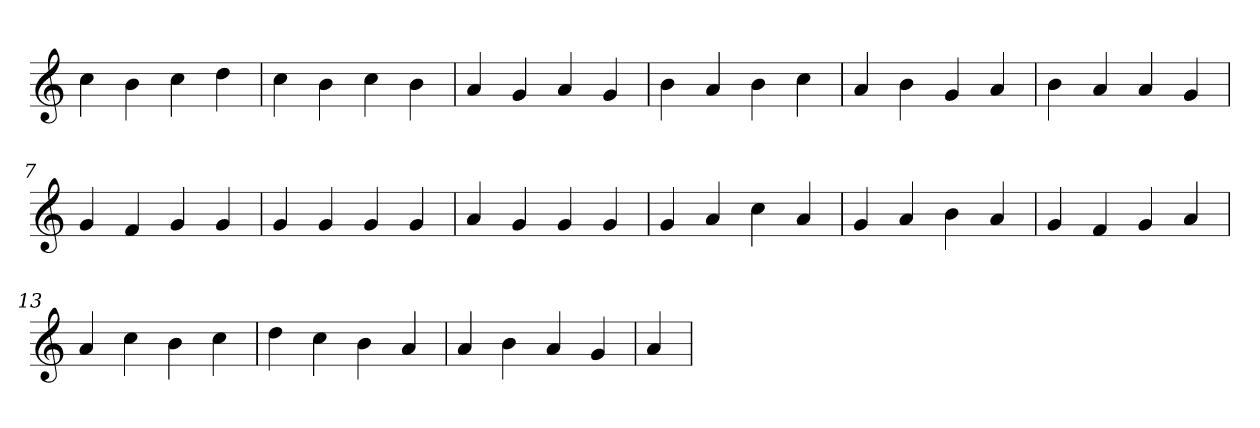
**kern
*part1
*staff1
*clefG2
=1
4cc
4b
4cc
4dd
=2
4cc
4b
4cc
4b
=3
4a
4g
4a
4g
=4
4b
4a
4b
4cc
=5
4a
4b
4g
4a
=6
4b
4a
4a
4g
=7
4g
4f
4g
4g
=8
4g
4g
4g
4g
=9
4a
4g
4g
4g
=10
4g
4a
4cc
4a
=11
4g
4a
4b
4a
=12
4g
4f
4g
4a
=13
4a
4cc
4b
4cc
=14
4dd
4cc
4b
4a
=15
4a
4b
4a
4g
=16
4a
=
*-
